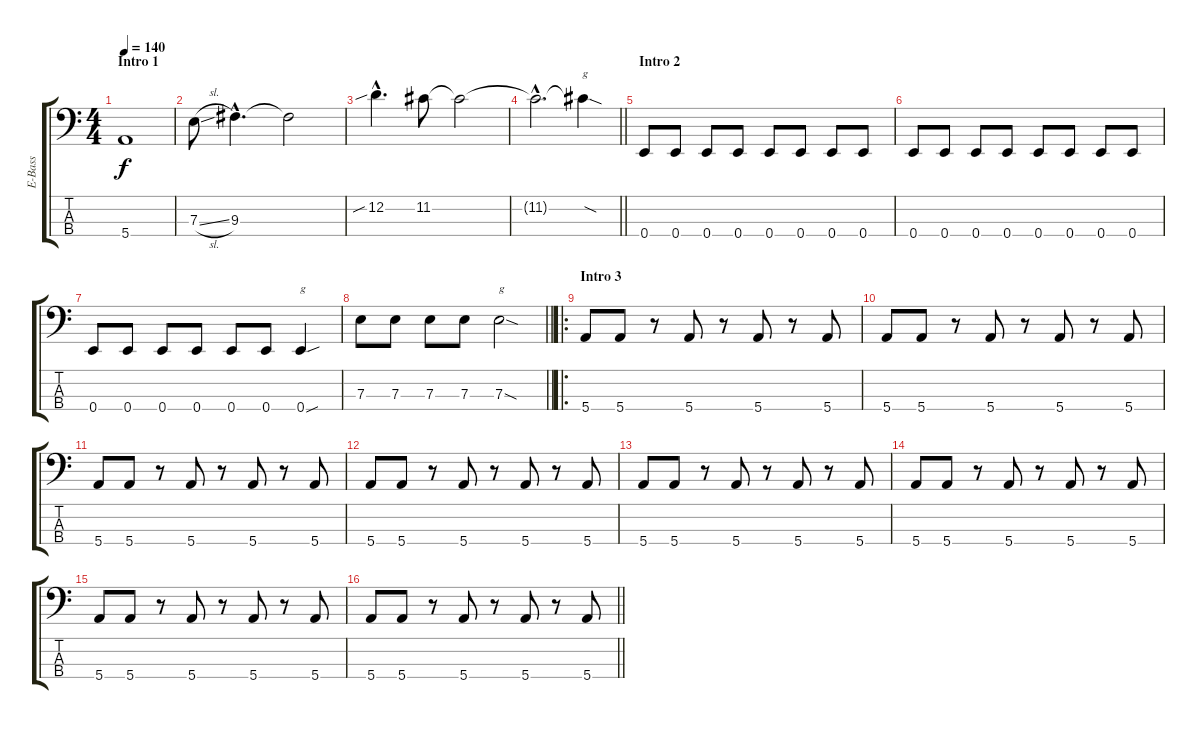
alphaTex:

\track ("E-Bass" "E-Bass") {instrument electricbassfinger}
\staff {score tabs}
\tuning (G2 D2 A1 E1) {hide}
\ts (4 4)
\section ("" "Intro 1")
\tempo 140
\clef f4
\ks c
5.4.1{dy f instrument electricbassfinger} |
7.3{sl}.8 9.3{hac}.4{d} 9.3{t}.2 |
12.2{sib hac}.4{d} 11.2.8 11.2{t}.2 |
\barLineRight lightlight
11.2{hac t}.2{d} 11.2{sod t}.4{txt "g"} |
\section ("" "Intro 2")
0.4.8 0.4.8 0.4.8 0.4.8 0.4.8 0.4.8 0.4.8 0.4.8 |
0.4.8 0.4.8 0.4.8 0.4.8 0.4.8 0.4.8 0.4.8 0.4.8 |
0.4.8 0.4.8 0.4.8 0.4.8 0.4.8 0.4.8 0.4{sou}.4{txt "g"} |
\barLineRight lightlight
7.3.8 7.3.8 7.3.8 7.3.8 7.3{sod}.2{txt "g"} |
\ro
\section ("" "Intro 3")
5.4.8 5.4.8 r.8 5.4.8 r.8 5.4.8 r.8 5.4.8 |
5.4.8 5.4.8 r.8 5.4.8 r.8 5.4.8 r.8 5.4.8 |
5.4.8 5.4.8 r.8 5.4.8 r.8 5.4.8 r.8 5.4.8 |
5.4.8 5.4.8 r.8 5.4.8 r.8 5.4.8 r.8 5.4.8 |
5.4.8 5.4.8 r.8 5.4.8 r.8 5.4.8 r.8 5.4.8 |
5.4.8 5.4.8 r.8 5.4.8 r.8 5.4.8 r.8 5.4.8 |
5.4.8 5.4.8 r.8 5.4.8 r.8 5.4.8 r.8 5.4.8 |
\barLineRight lightlight
5.4.8 5.4.8 r.8 5.4.8 r.8 5.4.8 r.8 5.4.8
